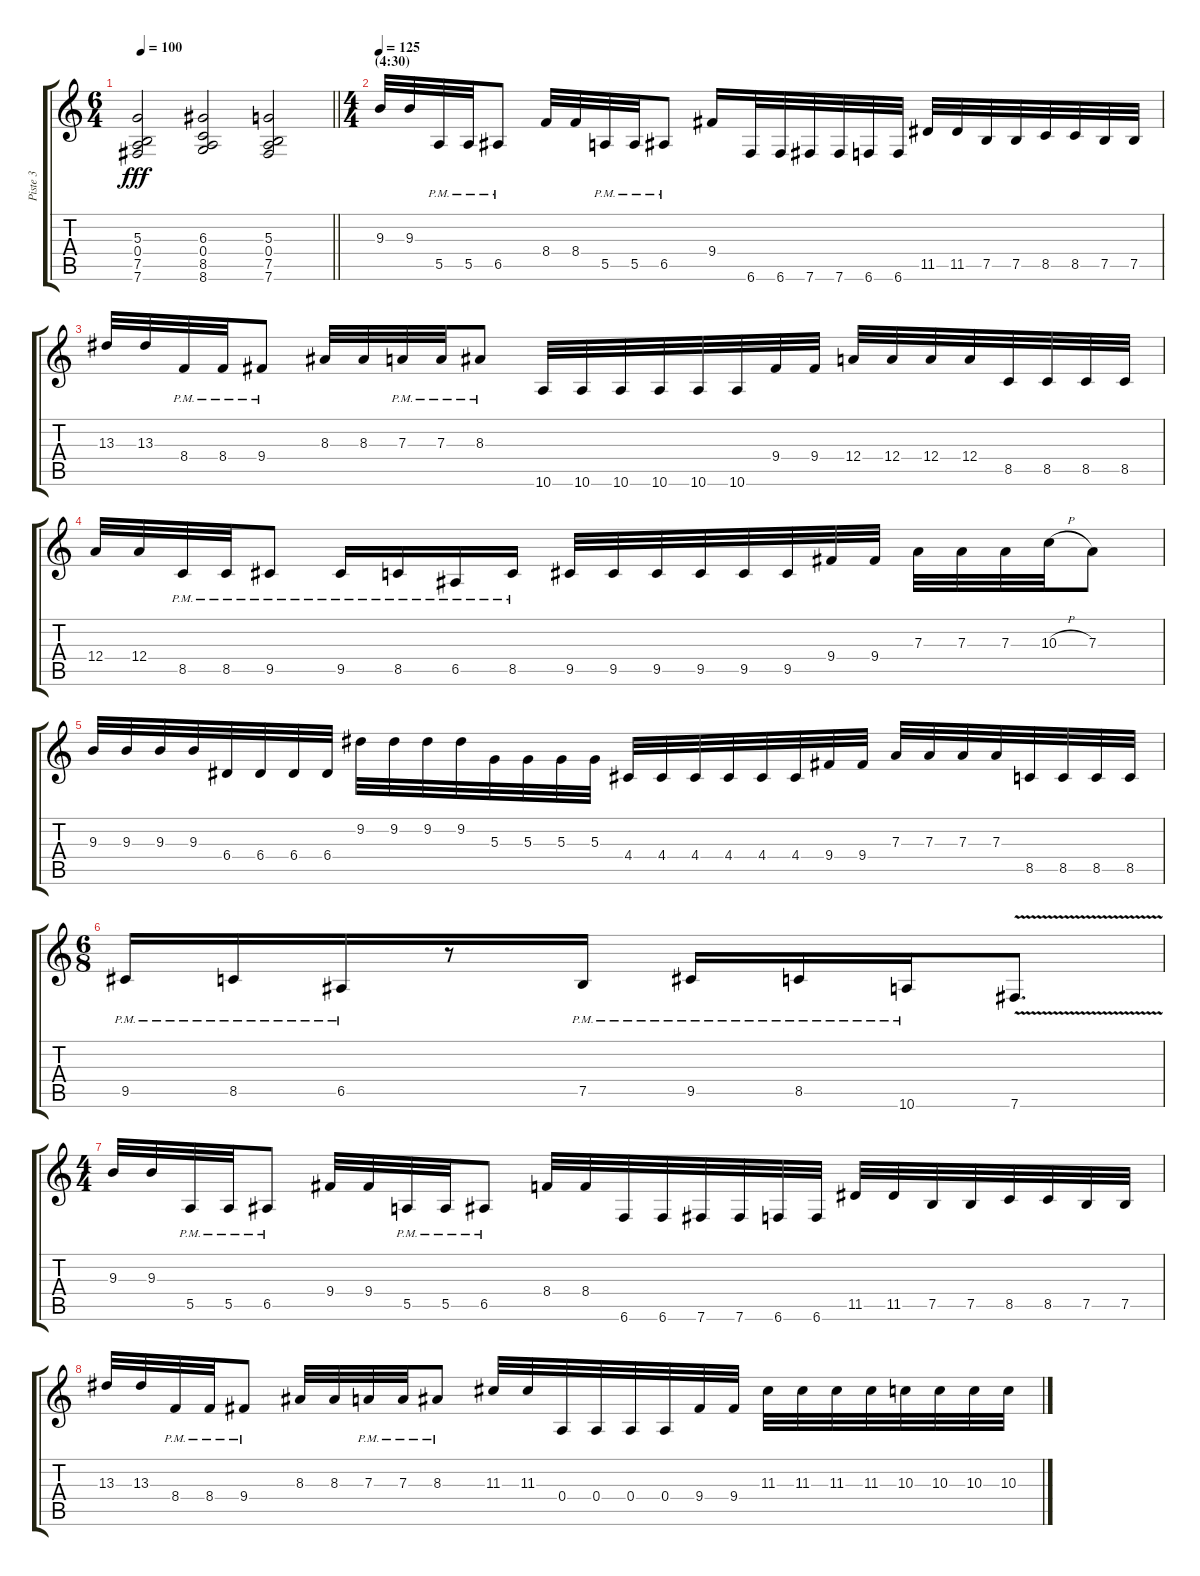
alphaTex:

\track ("Piste 3" "Piste 3") {instrument distortionguitar}
\staff {score tabs}
\tuning (B3 Gb3 D3 A2 E2 B1) {hide}
\ts (6 4)
\tempo 100
\clef g2
\barLineRight lightlight
\ks c
(5.3 0.4 7.5 7.6).2{dy fff} (6.3 0.4 8.5 8.6).2 (5.3 0.4 7.5 7.6).2 |
\ts (4 4)
\section ("" "(4:30)")
\tempo 125
9.3.32 9.3.32 5.5{pm}.32 5.5{pm}.32 6.5{pm}.8 8.4.32 8.4.32 5.5{pm}.32 5.5{pm}.32 6.5{pm}.8 9.4.16 6.6.32 6.6.32 7.6.32 7.6.32 6.6.32 6.6.32 11.5.32 11.5.32 7.5.32 7.5.32 8.5.32 8.5.32 7.5.32 7.5.32 |
13.3.32 13.3.32 8.4{pm}.32 8.4{pm}.32 9.4{pm}.8 8.3.32 8.3.32 7.3{pm}.32 7.3{pm}.32 8.3{pm}.8 10.6.32 10.6.32 10.6.32 10.6.32 10.6.32 10.6.32 9.4.32 9.4.32 12.4.32 12.4.32 12.4.32 12.4.32 8.5.32 8.5.32 8.5.32 8.5.32 |
12.4.32 12.4.32 8.5{pm}.32 8.5{pm}.32 9.5{pm}.8 9.5{pm}.16 8.5{pm}.16 6.5{pm}.16 8.5{pm}.16 9.5.32 9.5.32 9.5.32 9.5.32 9.5.32 9.5.32 9.4.32 9.4.32 7.3.32 7.3.32 7.3.32 10.3{h}.32 7.3.8 |
9.3.32 9.3.32 9.3.32 9.3.32 6.4.32 6.4.32 6.4.32 6.4.32 9.2.32 9.2.32 9.2.32 9.2.32 5.3.32 5.3.32 5.3.32 5.3.32 4.4.32 4.4.32 4.4.32 4.4.32 4.4.32 4.4.32 9.4.32 9.4.32 7.3.32 7.3.32 7.3.32 7.3.32 8.5.32 8.5.32 8.5.32 8.5.32 |
\ts (6 8)
9.5{pm}.16 8.5{pm}.16 6.5{pm}.16 r.8 7.5{pm}.16 9.5{pm}.16 8.5{pm}.16 10.6{pm}.16 7.6{v}.8{d} |
\ts (4 4)
9.3.32 9.3.32 5.5{pm}.32 5.5{pm}.32 6.5{pm}.8 9.4.32 9.4.32 5.5{pm}.32 5.5{pm}.32 6.5{pm}.8 8.4.32 8.4.32 6.6.32 6.6.32 7.6.32 7.6.32 6.6.32 6.6.32 11.5.32 11.5.32 7.5.32 7.5.32 8.5.32 8.5.32 7.5.32 7.5.32 |
13.3.32 13.3.32 8.4{pm}.32 8.4{pm}.32 9.4{pm}.8 8.3.32 8.3.32 7.3{pm}.32 7.3{pm}.32 8.3{pm}.8 11.3.32 11.3.32 0.4.32 0.4.32 0.4.32 0.4.32 9.4.32 9.4.32 11.3.32 11.3.32 11.3.32 11.3.32 10.3.32 10.3.32 10.3.32 10.3.32
